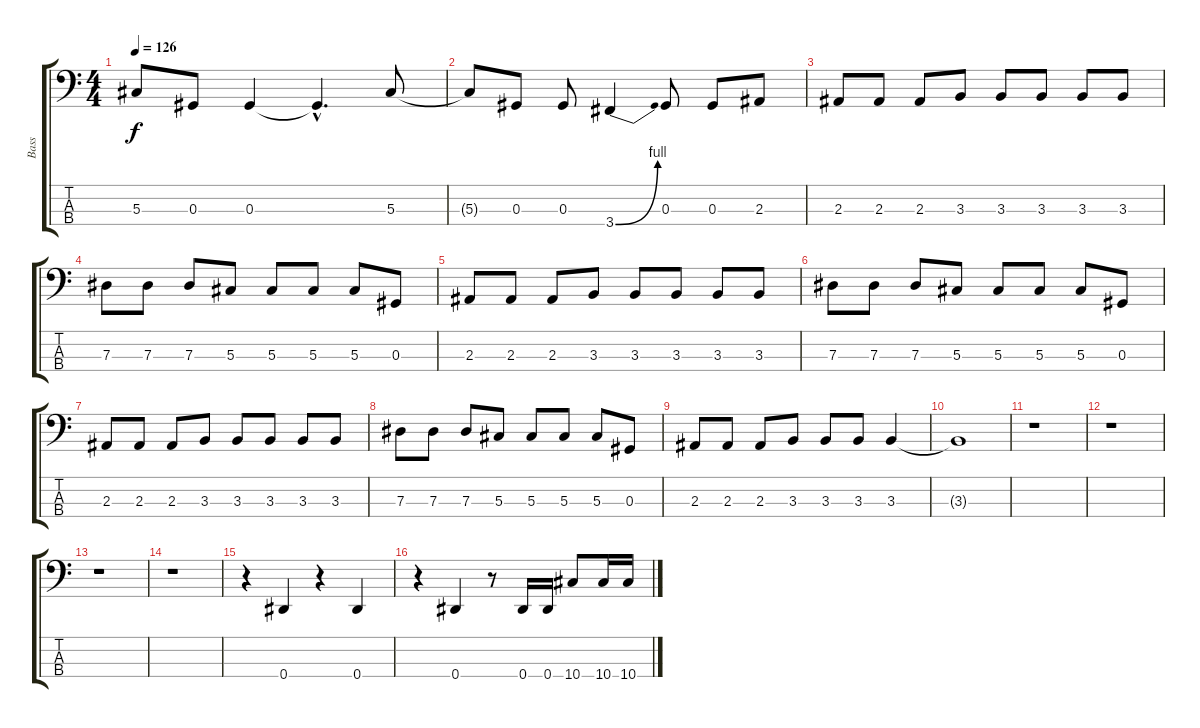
\track ("Bass" "Bass") {instrument electricbassfinger}
\staff {score tabs}
\tuning (Gb2 Db2 Ab1 Eb1) {hide}
\ts (4 4)
\tempo 126
\clef f4
\ks c
5.3{t}.8{dy f} 0.3.8 0.3.4 0.3{hac t}.4{d} 5.3.8 |
5.3{t}.8 0.3.8 0.3.8 3.4{be (bend 0 0 60 4)}.4 0.3.8 0.3.8 2.3.8 |
2.3.8 2.3.8 2.3.8 3.3.8 3.3.8 3.3.8 3.3.8 3.3.8 |
7.3.8 7.3.8 7.3.8 5.3.8 5.3.8 5.3.8 5.3.8 0.3.8 |
2.3.8 2.3.8 2.3.8 3.3.8 3.3.8 3.3.8 3.3.8 3.3.8 |
7.3.8 7.3.8 7.3.8 5.3.8 5.3.8 5.3.8 5.3.8 0.3.8 |
2.3.8 2.3.8 2.3.8 3.3.8 3.3.8 3.3.8 3.3.8 3.3.8 |
7.3.8 7.3.8 7.3.8 5.3.8 5.3.8 5.3.8 5.3.8 0.3.8 |
2.3.8 2.3.8 2.3.8 3.3.8 3.3.8 3.3.8 3.3.4 |
3.3{t}.1 |
r.1 |
r.1 |
r.1 |
r.1 |
r.4 0.4.4 r.4 0.4.4 |
r.4 0.4.4 r.8 0.4.16 0.4.16 10.4.8 10.4.16 10.4.16
